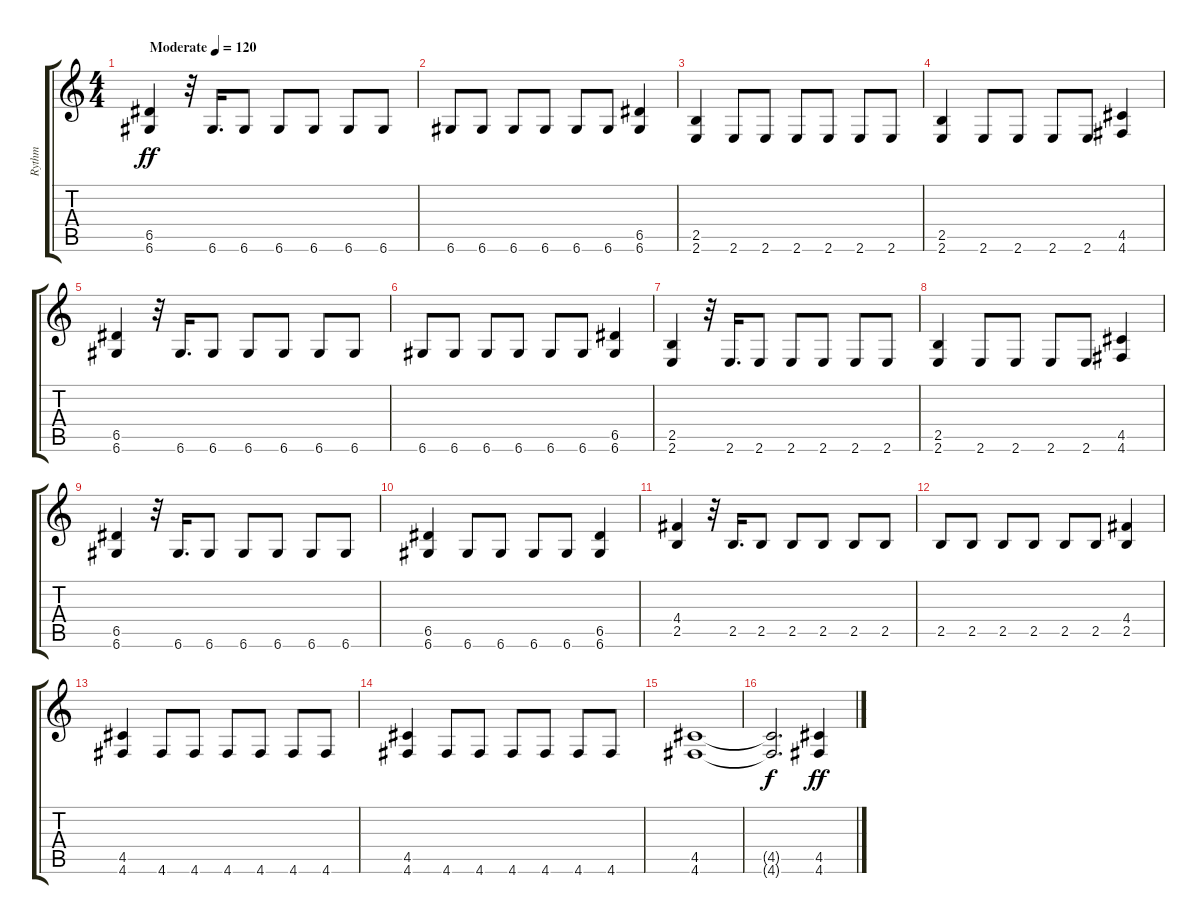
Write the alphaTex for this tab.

\track ("Rythm" "Rythm") {instrument distortionguitar}
\staff {score tabs}
\tuning (E4 B3 G3 D3 A2 D2) {hide}
\ts (4 4)
\tempo (120 "Moderate")
\tempo 250
\tempo (120 "Moderate")
\clef g2
\ks c
(6.5 6.6).4{dy ff instrument distortionguitar} r.32 6.6.16{d} 6.6.8 6.6.8 6.6.8 6.6.8 6.6.8 |
6.6.8 6.6.8 6.6.8 6.6.8 6.6.8 6.6.8 (6.5 6.6).4 |
(2.5 2.6).4 2.6.8 2.6.8 2.6.8 2.6.8 2.6.8 2.6.8 |
(2.5 2.6).4 2.6.8 2.6.8 2.6.8 2.6.8 (4.5 4.6).4 |
(6.5 6.6).4 r.32 6.6.16{d} 6.6.8 6.6.8 6.6.8 6.6.8 6.6.8 |
6.6.8 6.6.8 6.6.8 6.6.8 6.6.8 6.6.8 (6.5 6.6).4 |
(2.5 2.6).4 r.32 2.6.16{d} 2.6.8 2.6.8 2.6.8 2.6.8 2.6.8 |
(2.5 2.6).4 2.6.8 2.6.8 2.6.8 2.6.8 (4.5 4.6).4 |
(6.5 6.6).4 r.32 6.6.16{d} 6.6.8 6.6.8 6.6.8 6.6.8 6.6.8 |
(6.5 6.6).4 6.6.8 6.6.8 6.6.8 6.6.8 (6.5 6.6).4 |
(4.4 2.5).4 r.32 2.5.16{d} 2.5.8 2.5.8 2.5.8 2.5.8 2.5.8 |
2.5.8 2.5.8 2.5.8 2.5.8 2.5.8 2.5.8 (4.4 2.5).4 |
(4.5 4.6).4 4.6.8 4.6.8 4.6.8 4.6.8 4.6.8 4.6.8 |
(4.5 4.6).4 4.6.8 4.6.8 4.6.8 4.6.8 4.6.8 4.6.8 |
(4.5 4.6).1 |
(4.5{t} 4.6{t}).2{d dy f} (4.5 4.6).4{dy ff}
